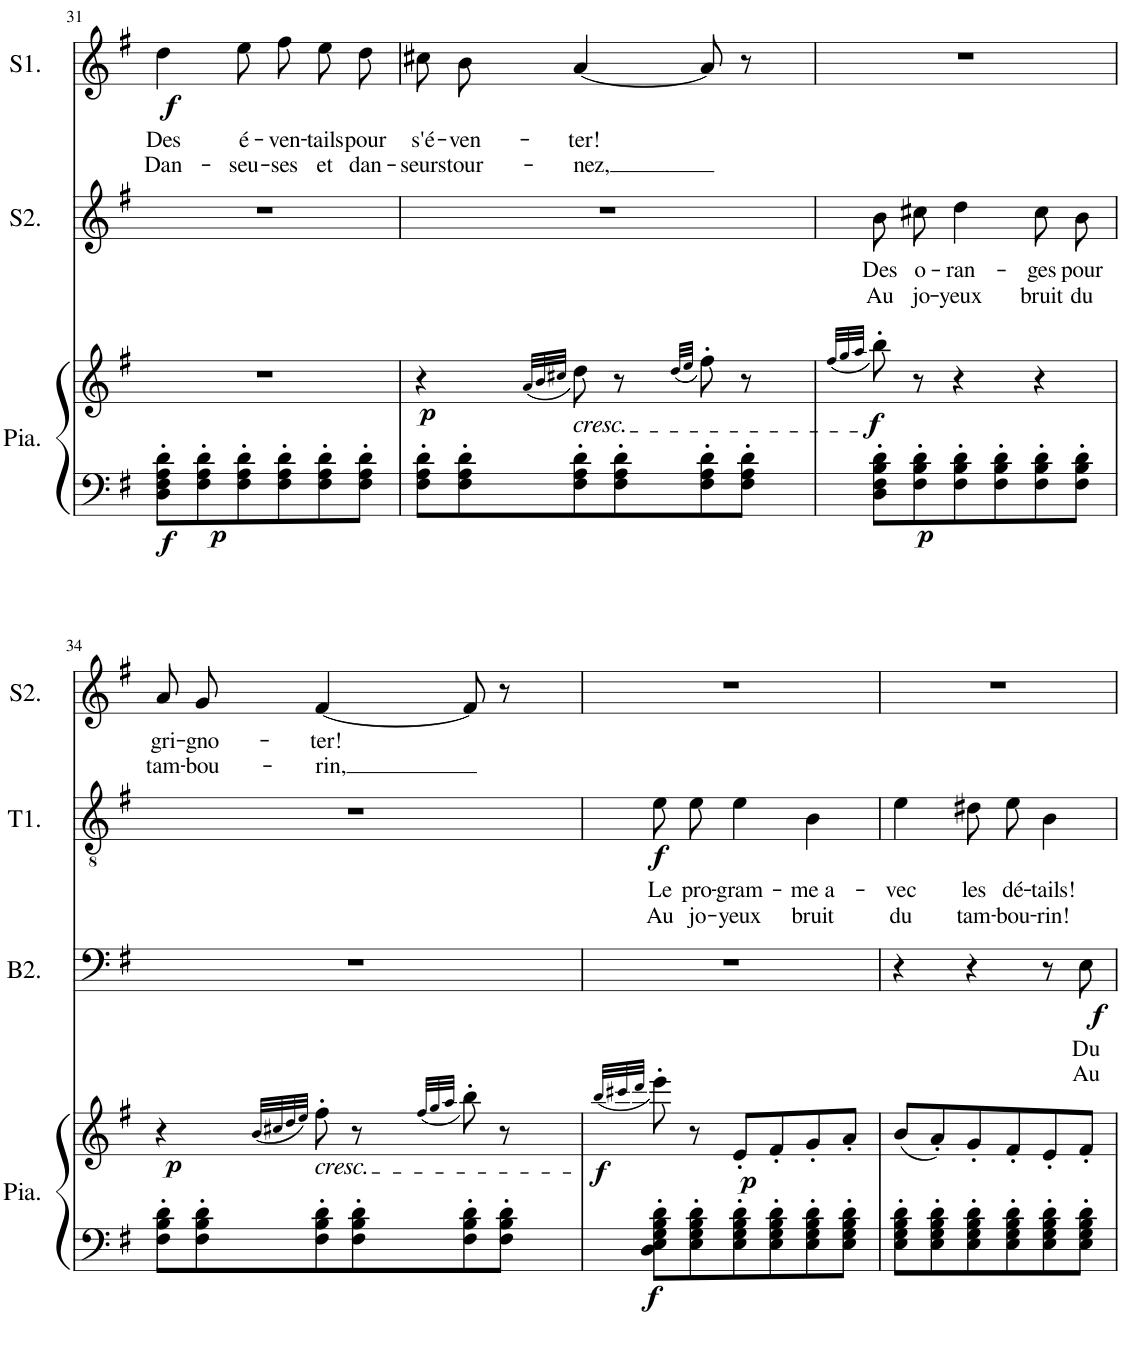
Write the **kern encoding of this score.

**kern	**kern	**dynam	**kern	**text	**text	**dynam	**kern	**text	**text	**dynam	**kern	**text	**text	**kern	**text	**text	**dynam
*part5	*part5	*part5	*part4	*part4	*part4	*part4	*part3	*part3	*part3	*part3	*part2	*part2	*part2	*part1	*part1	*part1	*part1
*staff6	*staff5	*staff5/6	*staff4	*staff4	*staff4	*staff4	*staff3	*staff3	*staff3	*staff3	*staff2	*staff2	*staff2	*staff1	*staff1	*staff1	*staff1
*I"Piano	*	*	*I"Basse 2	*	*	*	*I"Ténor1	*	*	*	*I"Soprano 2	*	*	*I"Soprano 1	*	*	*
*I'Pia.	*	*	*I'B2.	*	*	*	*I'T1.	*	*	*	*I'S2.	*	*	*I'S1.	*	*	*
!!LO:PB:g=z
*clefF4	*clefG2	*	*clefF4	*	*	*	*clefGv2	*	*	*	*clefG2	*	*	*clefG2	*	*	*
*k[f#]	*k[f#]	*	*k[f#]	*	*	*	*k[f#]	*	*	*	*k[f#]	*	*	*k[f#]	*	*	*
*M3/4	*M3/4	*	*M3/4	*	*	*	*M3/4	*	*	*	*M3/4	*	*	*M3/4	*	*	*
=31	=31	=31	=31	=31	=31	=31	=31	=31	=31	=31	=31	=31	=31	=31	=31	=31	=31
!	!	!LO:DY:b=2	!	!	!	!	!	!	!	!	!	!	!	!	!LO:LY:b	!LO:LY:b	!LO:DY:b
8D\' 8F#\' 8A\' 8d\'L	2.r	f	2.r	.	.	.	2.r	.	.	.	2.r	.	.	4dd\	Des	Dan-	f
!	!	!LO:DY:b=2	!	!	!	!	!	!	!	!	!	!	!	!	!	!	!
8F#\' 8A\' 8d\'	.	p	.	.	.	.	.	.	.	.	.	.	.	.	.	.	.
!	!	!	!	!	!	!	!	!	!	!	!	!	!	!	!LO:LY:b	!LO:LY:b	!
8F#\' 8A\' 8d\'	.	.	.	.	.	.	.	.	.	.	.	.	.	8ee\L	é-	-seu-	.
!	!	!	!	!	!	!	!	!	!	!	!	!	!	!	!LO:LY:b	!LO:LY:b	!
8F#\' 8A\' 8d\'	.	.	.	.	.	.	.	.	.	.	.	.	.	8ff#\J	-ven-	-ses	.
!	!	!	!	!	!	!	!	!	!	!	!	!	!	!	!LO:LY:b	!LO:LY:b	!
8F#\' 8A\' 8d\'	.	.	.	.	.	.	.	.	.	.	.	.	.	8ee\L	-tails	et	.
!	!	!	!	!	!	!	!	!	!	!	!	!	!	!	!LO:LY:b	!LO:LY:b	!
8F#\' 8A\' 8d\'J	.	.	.	.	.	.	.	.	.	.	.	.	.	8dd\J	pour	dan-	.
=32	=32	=32	=32	=32	=32	=32	=32	=32	=32	=32	=32	=32	=32	=32	=32	=32	=32
*	*^	*	*	*	*	*	*	*	*	*	*	*	*	*	*	*	*
!	!	!	!LO:DY:b	!	!	!	!	!	!	!	!	!	!	!	!	!LO:LY:b	!LO:LY:b	!
8F#\' 8A\' 8d\'L	4r	8ryy	p	2.r	.	.	.	2.r	.	.	.	2.r	.	.	8cc#X\L	s'é-	-seurs	.
!	!	!	!	!	!	!	!	!	!	!	!	!	!	!	!	!LO:LY:b	!LO:LY:b	!
8F#\' 8A\' 8d\'	.	32ryy	.	.	.	.	.	.	.	.	.	.	.	.	8b\J	-ven-	tour-	.
.	.	32aLLL	.	.	.	.	.	.	.	.	.	.	.	.	.	.	.	.
.	.	32b	.	.	.	.	.	.	.	.	.	.	.	.	.	.	.	.
.	.	32cc#XJJJ	.	.	.	.	.	.	.	.	.	.	.	.	.	.	.	.
.	(32qa/LLL	.	.	.	.	.	.	.	.	.	.	.	.	.	.	.	.	.
.	32qb/	.	.	.	.	.	.	.	.	.	.	.	.	.	.	.	.	.
.	32qcc#X/JJJ	.	.	.	.	.	.	.	.	.	.	.	.	.	.	.	.	.
!	!LO:TX:b:i:t=cresc.	!	!	!	!	!	!	!	!	!	!	!	!	!	!	!	!	!
!	!	!	!	!	!	!	!	!	!	!	!	!	!	!	!	!LO:LY:b	!LO:LY:b	!
8F#\' 8A\' 8d\'	8dd\)	8.dd'L	.	.	.	.	.	.	.	.	.	.	.	.	[4a/	-ter!	-nez,	.
8F#\' 8A\' 8d\'	8r	.	.	.	.	.	.	.	.	.	.	.	.	.	.	.	.	.
.	.	32ddLL	.	.	.	.	.	.	.	.	.	.	.	.	.	.	.	.
.	.	32eeJJJ	.	.	.	.	.	.	.	.	.	.	.	.	.	.	.	.
.	(32qdd/LLL	.	.	.	.	.	.	.	.	.	.	.	.	.	.	.	.	.
.	32qee/JJJ	.	.	.	.	.	.	.	.	.	.	.	.	.	.	.	.	.
8F#\' 8A\' 8d\'	8ff#'\)	8ff#'	.	.	.	.	.	.	.	.	.	.	.	.	8a/]	.	.	.
8F#\' 8A\' 8d\'J	8r	32ryy	.	.	.	.	.	.	.	.	.	.	.	.	8r	.	.	.
.	.	32ff#LLL	.	.	.	.	.	.	.	.	.	.	.	.	.	.	.	.
.	.	32gg	.	.	.	.	.	.	.	.	.	.	.	.	.	.	.	.
.	.	32aaJJJ	.	.	.	.	.	.	.	.	.	.	.	.	.	.	.	.
*	*v	*v	*	*	*	*	*	*	*	*	*	*	*	*	*	*	*	*
=33	=33	=33	=33	=33	=33	=33	=33	=33	=33	=33	=33	=33	=33	=33	=33	=33	=33
.	(32qff#/LLL	.	.	.	.	.	.	.	.	.	.	.	.	.	.	.	.
.	32qgg/	.	.	.	.	.	.	.	.	.	.	.	.	.	.	.	.
.	32qaa/JJJ	.	.	.	.	.	.	.	.	.	.	.	.	.	.	.	.
!	!	!LO:DY:b	!	!	!	!	!	!	!	!	!	!LO:LY:b	!LO:LY:b	!	!	!	!
8D\' 8F#\' 8B\' 8d\'L	8bb'\)	f	2.r	.	.	.	2.r	.	.	.	8b\L	Des	Au	2.r	.	.	.
!	!	!LO:DY:b=2	!	!	!	!	!	!	!	!	!	!LO:LY:b	!LO:LY:b	!	!	!	!
8F#\' 8B\' 8d\'	8r	p	.	.	.	.	.	.	.	.	8cc#X\J	o-	jo-	.	.	.	.
!	!	!	!	!	!	!	!	!	!	!	!	!LO:LY:b	!LO:LY:b	!	!	!	!
8F#\' 8B\' 8d\'	4r	.	.	.	.	.	.	.	.	.	4dd\	-ran-	-yeux	.	.	.	.
8F#\' 8B\' 8d\'	.	.	.	.	.	.	.	.	.	.	.	.	.	.	.	.	.
!	!	!	!	!	!	!	!	!	!	!	!	!LO:LY:b	!LO:LY:b	!	!	!	!
8F#\' 8B\' 8d\'	4r	.	.	.	.	.	.	.	.	.	8cc#\L	-ges	bruit	.	.	.	.
!	!	!	!	!	!	!	!	!	!	!	!	!LO:LY:b	!LO:LY:b	!	!	!	!
8F#\' 8B\' 8d\'J	.	.	.	.	.	.	.	.	.	.	8b\J	pour	du	.	.	.	.
!!LO:LB:g=z
=34	=34	=34	=34	=34	=34	=34	=34	=34	=34	=34	=34	=34	=34	=34	=34	=34	=34
*	*^	*	*	*	*	*	*	*	*	*	*	*	*	*	*	*	*
!	!	!	!LO:DY:b	!	!	!	!	!	!	!	!	!	!LO:LY:b	!LO:LY:b	!	!	!	!
8F#\' 8B\' 8d\'L	4r	8ryy	p	2.r	.	.	.	2.r	.	.	.	8a/L	gri-	tam-	2.r	.	.	.
!	!	!	!	!	!	!	!	!	!	!	!	!	!LO:LY:b	!LO:LY:b	!	!	!	!
8F#\' 8B\' 8d\'	.	32bLLL	.	.	.	.	.	.	.	.	.	8g/J	-gno-	-bou-	.	.	.	.
.	.	32cc#X	.	.	.	.	.	.	.	.	.	.	.	.	.	.	.	.
.	.	32dd	.	.	.	.	.	.	.	.	.	.	.	.	.	.	.	.
.	.	32eeJJJ	.	.	.	.	.	.	.	.	.	.	.	.	.	.	.	.
.	(32qb/LLL	.	.	.	.	.	.	.	.	.	.	.	.	.	.	.	.	.
.	32qcc#X/	.	.	.	.	.	.	.	.	.	.	.	.	.	.	.	.	.
.	32qdd/	.	.	.	.	.	.	.	.	.	.	.	.	.	.	.	.	.
.	32qee/JJJ)	.	.	.	.	.	.	.	.	.	.	.	.	.	.	.	.	.
!	!LO:TX:b:i:t=cresc.	!	!	!	!	!	!	!	!	!	!	!	!	!	!	!	!	!
!	!	!	!	!	!	!	!	!	!	!	!	!	!LO:LY:b	!LO:LY:b	!	!	!	!
8F#\' 8B\' 8d\'	8ff#'\	8ff#'	.	.	.	.	.	.	.	.	.	[4f#/	-ter!	-rin,	.	.	.	.
8F#\' 8B\' 8d\'	8r	32ryy	.	.	.	.	.	.	.	.	.	.	.	.	.	.	.	.
.	.	32ff#LLL	.	.	.	.	.	.	.	.	.	.	.	.	.	.	.	.
.	.	32gg	.	.	.	.	.	.	.	.	.	.	.	.	.	.	.	.
.	.	32aaJJJ	.	.	.	.	.	.	.	.	.	.	.	.	.	.	.	.
.	(32qff#/LLL	.	.	.	.	.	.	.	.	.	.	.	.	.	.	.	.	.
.	32qgg/	.	.	.	.	.	.	.	.	.	.	.	.	.	.	.	.	.
.	32qaa/JJJ	.	.	.	.	.	.	.	.	.	.	.	.	.	.	.	.	.
8F#\' 8B\' 8d\'	8bb'\)	8bb	.	.	.	.	.	.	.	.	.	8f#/]	.	.	.	.	.	.
8F#\' 8B\' 8d\'J	8r	32ryy	.	.	.	.	.	.	.	.	.	8r	.	.	.	.	.	.
!	!	!	!LO:DY:b	!	!	!	!	!	!	!	!	!	!	!	!	!	!	!
.	.	32bbLLL	f	.	.	.	.	.	.	.	.	.	.	.	.	.	.	.
.	.	32ccc#X	.	.	.	.	.	.	.	.	.	.	.	.	.	.	.	.
.	.	32dddJJJ	.	.	.	.	.	.	.	.	.	.	.	.	.	.	.	.
*	*v	*v	*	*	*	*	*	*	*	*	*	*	*	*	*	*	*	*
=35	=35	=35	=35	=35	=35	=35	=35	=35	=35	=35	=35	=35	=35	=35	=35	=35	=35
.	(32qbb/LLL	.	.	.	.	.	.	.	.	.	.	.	.	.	.	.	.
.	32qccc#X/	.	.	.	.	.	.	.	.	.	.	.	.	.	.	.	.
.	32qddd/JJJ	.	.	.	.	.	.	.	.	.	.	.	.	.	.	.	.
!	!	!LO:DY:b=2	!	!	!	!	!	!LO:LY:b	!LO:LY:b	!LO:DY:b	!	!	!	!	!	!	!
8D\' 8E\' 8G\' 8B\' 8d\'L	8eee'\)	f	2.r	.	.	.	8e\L	Le	Au	f	2.r	.	.	2.r	.	.	.
!	!	!	!	!	!	!	!	!LO:LY:b	!LO:LY:b	!	!	!	!	!	!	!	!
8E\' 8G\' 8B\' 8d\'	8r	.	.	.	.	.	8e\J	pro-	jo-	.	.	.	.	.	.	.	.
!	!	!LO:DY:b	!	!	!	!	!	!LO:LY:b	!LO:LY:b	!	!	!	!	!	!	!	!
8E\' 8G\' 8B\' 8d\'	8e'/L	p	.	.	.	.	4e\	-gram-	-yeux	.	.	.	.	.	.	.	.
8E\' 8G\' 8B\' 8d\'	8f#'/	.	.	.	.	.	.	.	.	.	.	.	.	.	.	.	.
!	!	!	!	!	!	!	!	!LO:LY:b	!LO:LY:b	!	!	!	!	!	!	!	!
8E\' 8G\' 8B\' 8d\'	8g'/	.	.	.	.	.	4B\	-me a-	bruit	.	.	.	.	.	.	.	.
8E\' 8G\' 8B\' 8d\'J	8a'/J	.	.	.	.	.	.	.	.	.	.	.	.	.	.	.	.
=36	=36	=36	=36	=36	=36	=36	=36	=36	=36	=36	=36	=36	=36	=36	=36	=36	=36
!	!	!	!	!	!	!	!	!LO:LY:b	!LO:LY:b	!	!	!	!	!	!	!	!
8E\' 8G\' 8B\' 8d\'L	(8b/L	.	4r	.	.	.	4e\	-vec	du	.	2.r	.	.	2.r	.	.	.
8E\' 8G\' 8B\' 8d\'	8a'/)	.	.	.	.	.	.	.	.	.	.	.	.	.	.	.	.
!	!	!	!	!	!	!	!	!LO:LY:b	!LO:LY:b	!	!	!	!	!	!	!	!
8E\' 8G\' 8B\' 8d\'	8g'/	.	4r	.	.	.	8d#X\L	les	tam-	.	.	.	.	.	.	.	.
!	!	!	!	!	!	!	!	!LO:LY:b	!LO:LY:b	!	!	!	!	!	!	!	!
8E\' 8G\' 8B\' 8d\'	8f#'/	.	.	.	.	.	8e\J	dé-	-bou-	.	.	.	.	.	.	.	.
!	!	!	!	!	!	!	!	!LO:LY:b	!LO:LY:b	!	!	!	!	!	!	!	!
8E\' 8G\' 8B\' 8d\'	8e'/	.	8r	.	.	.	4B\	-tails!	-rin!	.	.	.	.	.	.	.	.
!	!	!	!	!LO:LY:b	!LO:LY:b	!LO:DY:b	!	!	!	!	!	!	!	!	!	!	!
8E\' 8G\' 8B\' 8d\'J	8f#'/J	.	8E\	Du	Au	f	.	.	.	.	.	.	.	.	.	.	.
=	=	=	=	=	=	=	=	=	=	=	=	=	=	=	=	=	=
*-	*-	*-	*-	*-	*-	*-	*-	*-	*-	*-	*-	*-	*-	*-	*-	*-	*-
